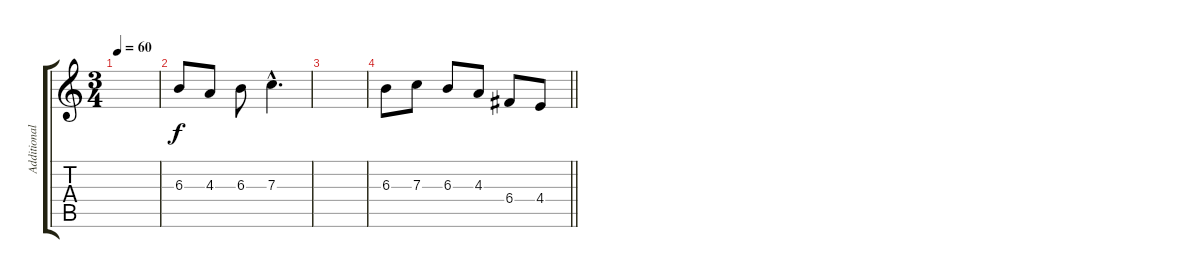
\track ("Additional Guitare" "Additional") {instrument distortionguitar}
\staff {score tabs}
\tuning (D4 A3 F3 C3 G2 D2) {hide}
\ts (3 4)
\tempo 60
\clef g2
\ks c
|
6.3.8 4.3.8 6.3.8 7.3{hac}.4{d} |
|
\barLineRight lightlight
6.3.8 7.3.8 6.3.8 4.3.8 6.4.8 4.4.8
